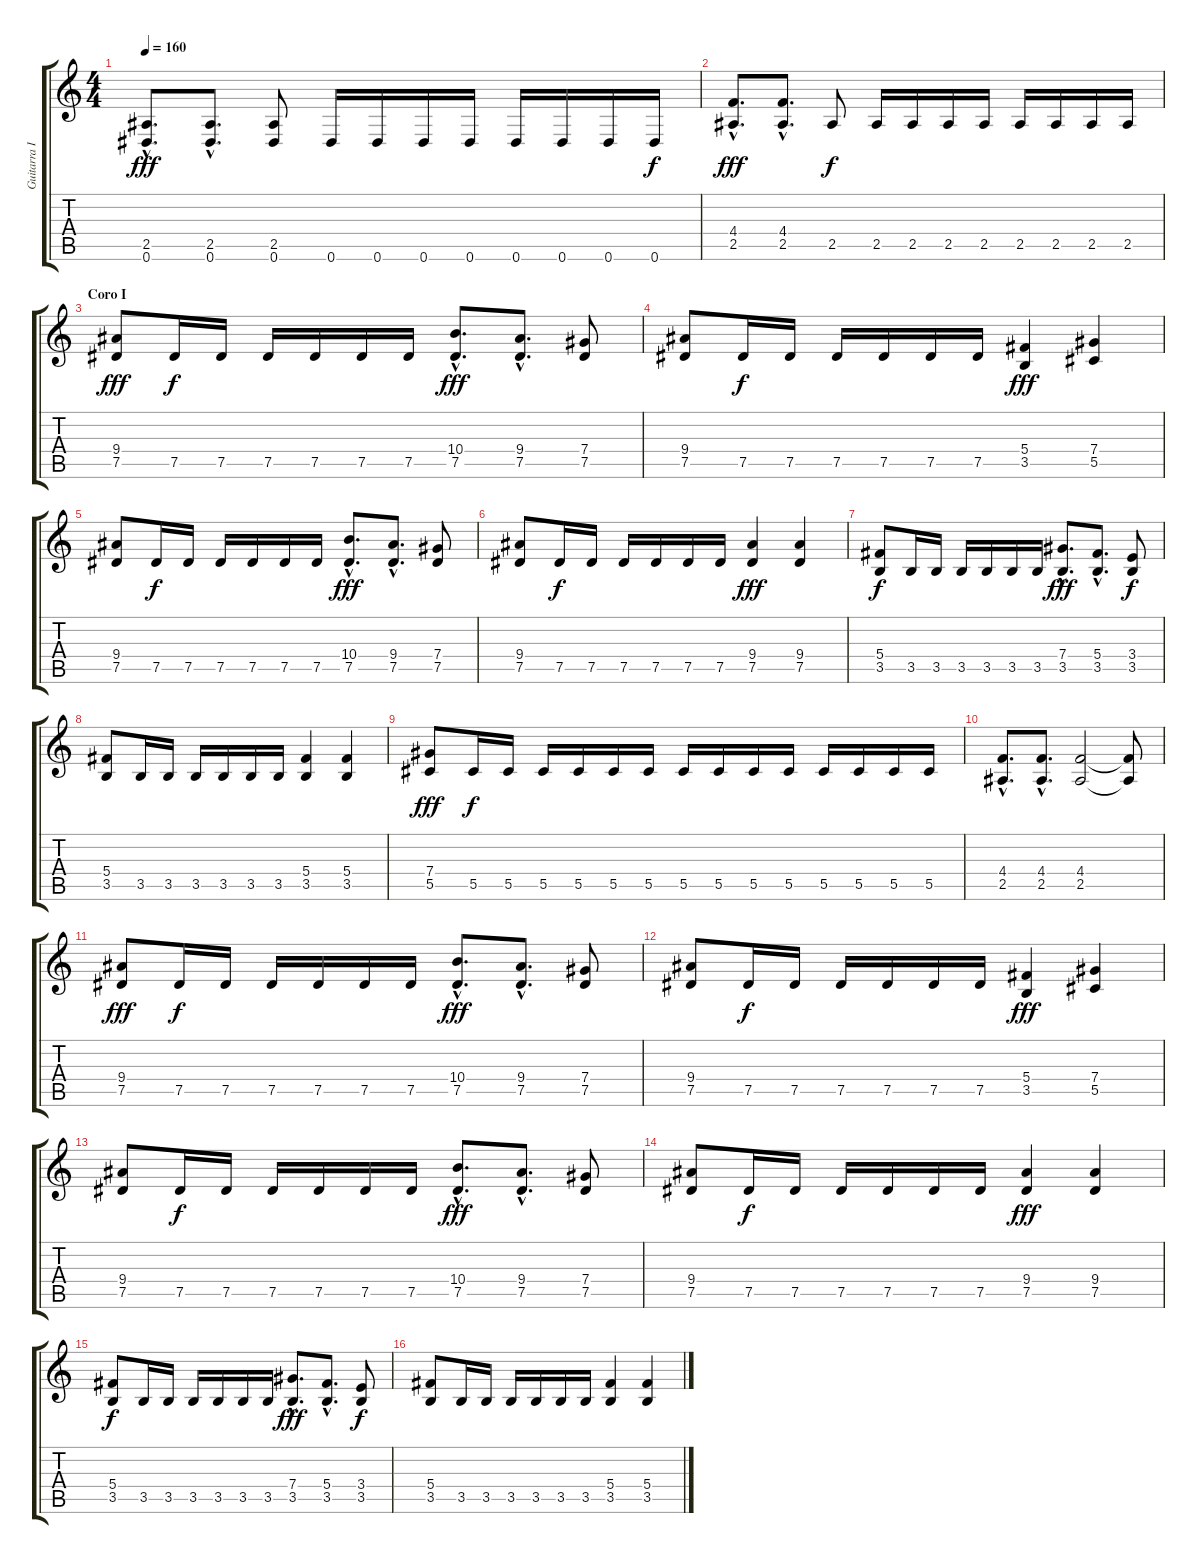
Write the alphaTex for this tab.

\track ("Guitarra I" "Guitarra I") {instrument distortionguitar}
\staff {score tabs}
\tuning (Eb4 Bb3 Gb3 Db3 Ab2 Eb2) {hide}
\ts (4 4)
\tempo 160
\clef g2
\ks c
(2.5{hac} 0.6{hac}).8{d dy fff} (2.5{hac} 0.6{hac}).8{d} (2.5 0.6).8 0.6.16 0.6.16 0.6.16 0.6.16 0.6.16 0.6.16 0.6.16 0.6.16{dy f} |
(4.4{hac} 2.5{hac}).8{d dy fff} (4.4{hac} 2.5{hac}).8{d} 2.5.8{dy f} 2.5.16 2.5.16 2.5.16 2.5.16 2.5.16 2.5.16 2.5.16 2.5.16 |
\section ("" "Coro I")
(9.4 7.5).8{dy fff} 7.5.16{dy f} 7.5.16 7.5.16 7.5.16 7.5.16 7.5.16 (10.4{hac} 7.5{hac}).8{d dy fff} (9.4{hac} 7.5{hac}).8{d} (7.4 7.5).8 |
(9.4 7.5).8 7.5.16{dy f} 7.5.16 7.5.16 7.5.16 7.5.16 7.5.16 (5.4 3.5).4{dy fff} (7.4 5.5).4 |
(9.4 7.5).8 7.5.16{dy f} 7.5.16 7.5.16 7.5.16 7.5.16 7.5.16 (10.4{hac} 7.5{hac}).8{d dy fff} (9.4{hac} 7.5{hac}).8{d} (7.4 7.5).8 |
(9.4 7.5).8 7.5.16{dy f} 7.5.16 7.5.16 7.5.16 7.5.16 7.5.16 (9.4 7.5).4{dy fff} (9.4 7.5).4 |
(5.4 3.5).8{dy f} 3.5.16 3.5.16 3.5.16 3.5.16 3.5.16 3.5.16 (7.4{hac} 3.5{hac}).8{d dy fff} (5.4{hac} 3.5{hac}).8{d} (3.4 3.5).8{dy f} |
(5.4 3.5).8 3.5.16 3.5.16 3.5.16 3.5.16 3.5.16 3.5.16 (5.4 3.5).4 (5.4 3.5).4 |
(7.4 5.5).8{dy fff} 5.5.16{dy f} 5.5.16 5.5.16 5.5.16 5.5.16 5.5.16 5.5.16 5.5.16 5.5.16 5.5.16 5.5.16 5.5.16 5.5.16 5.5.16 |
(4.4{hac} 2.5{hac}).8{d} (4.4{hac} 2.5{hac}).8{d} (4.4 2.5).2 (4.4{t} 2.5{t}).8 |
(9.4 7.5).8{dy fff} 7.5.16{dy f} 7.5.16 7.5.16 7.5.16 7.5.16 7.5.16 (10.4{hac} 7.5{hac}).8{d dy fff} (9.4{hac} 7.5{hac}).8{d} (7.4 7.5).8 |
(9.4 7.5).8 7.5.16{dy f} 7.5.16 7.5.16 7.5.16 7.5.16 7.5.16 (5.4 3.5).4{dy fff} (7.4 5.5).4 |
(9.4 7.5).8 7.5.16{dy f} 7.5.16 7.5.16 7.5.16 7.5.16 7.5.16 (10.4{hac} 7.5{hac}).8{d dy fff} (9.4{hac} 7.5{hac}).8{d} (7.4 7.5).8 |
(9.4 7.5).8 7.5.16{dy f} 7.5.16 7.5.16 7.5.16 7.5.16 7.5.16 (9.4 7.5).4{dy fff} (9.4 7.5).4 |
(5.4 3.5).8{dy f} 3.5.16 3.5.16 3.5.16 3.5.16 3.5.16 3.5.16 (7.4{hac} 3.5{hac}).8{d dy fff} (5.4{hac} 3.5{hac}).8{d} (3.4 3.5).8{dy f} |
(5.4 3.5).8 3.5.16 3.5.16 3.5.16 3.5.16 3.5.16 3.5.16 (5.4 3.5).4 (5.4 3.5).4
